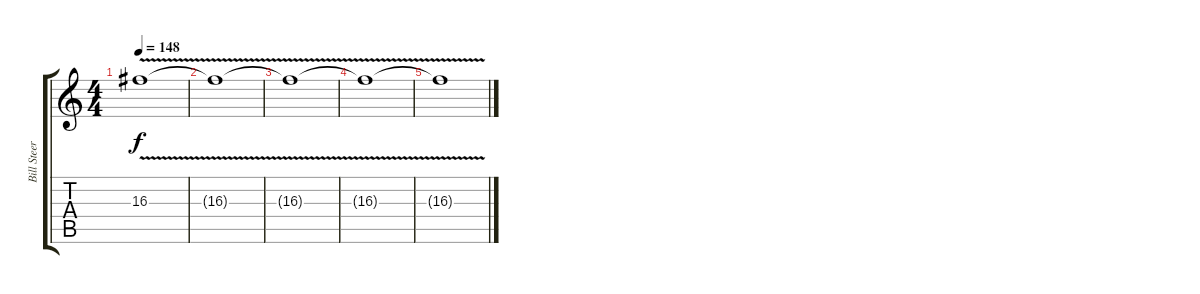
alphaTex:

\track ("Bill Steer (Solo)" "Bill Steer") {instrument distortionguitar}
\staff {score tabs}
\tuning (B3 Gb3 D3 A2 E2 B1) {hide}
\ts (4 4)
\tempo 148
\clef g2
\ks c
16.3{v t}.1{dy f} |
16.3{v t}.1{volume 0} |
16.3{v t}.1 |
16.3{v t}.1 |
16.3{v t}.1
